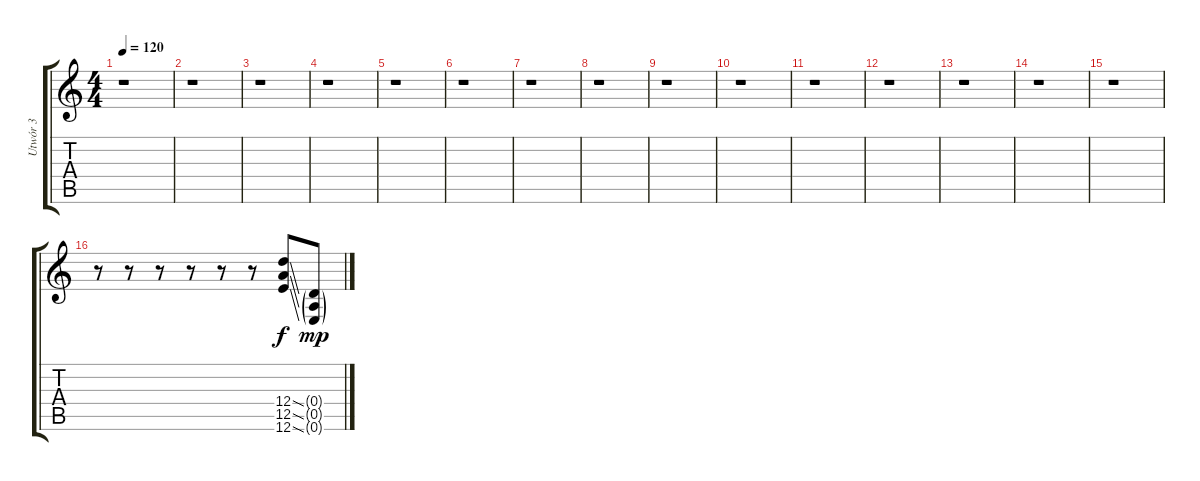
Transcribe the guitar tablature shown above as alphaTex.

\track ("Utwór 3" "Utwór 3") {instrument distortionguitar}
\staff {score tabs}
\tuning (E4 B3 G3 D3 A2 E2) {hide}
\ts (4 4)
\tempo 120
\clef g2
\ks c
r.1{dy f instrument distortionguitar} |
r.1 |
r.1 |
r.1 |
r.1 |
r.1 |
r.1 |
r.1 |
r.1 |
r.1 |
r.1 |
r.1 |
r.1 |
r.1 |
r.1 |
r.8 r.8 r.8 r.8 r.8 r.8 (12.4{ss} 12.5{ss} 12.6{ss}).8 (0.4{g} 0.5{g} 0.6{g}).8{dy mp}
